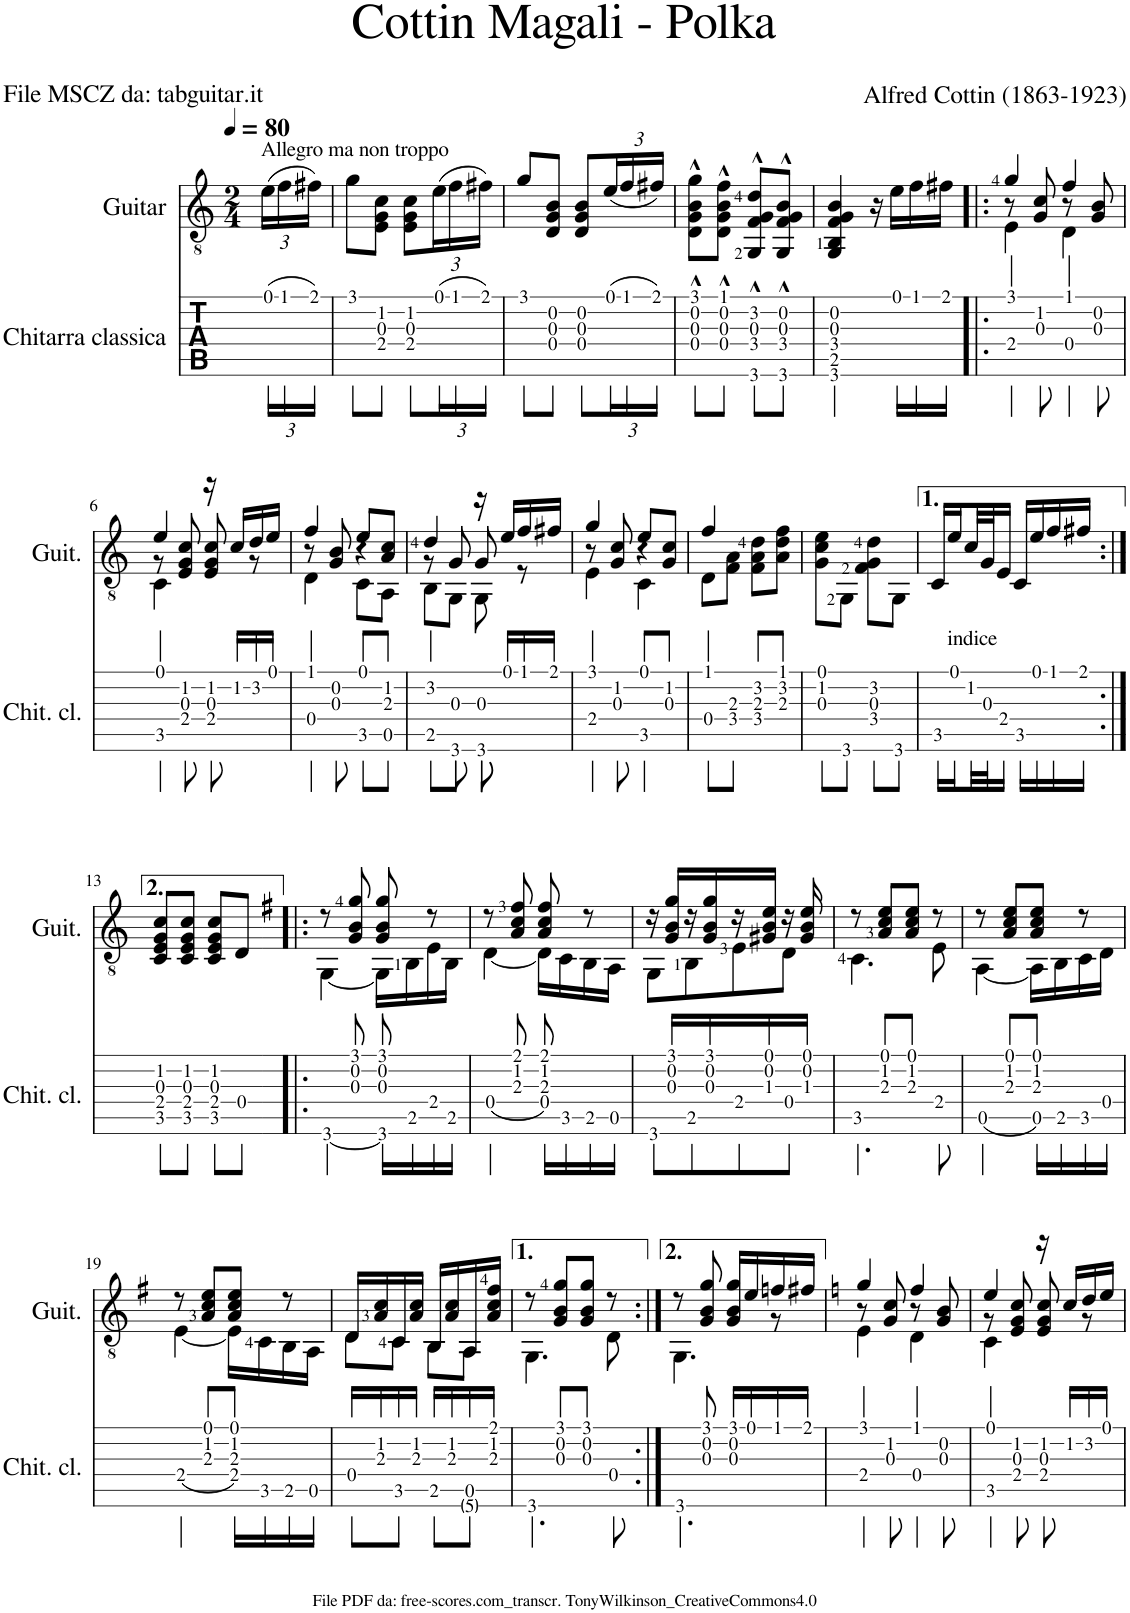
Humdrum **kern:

**kern	**kern
*part2	*part1
*staff2	*staff1
*I"Chitarra classica	*I"Guitar
*I'Chit. cl.	*I'Guit.
*stria6	*
*	*clefGv2
*k[]	*k[]
*M2/4	*M2/4
*MM80	*MM80
*Xbrackettup	*Xbrackettup
=	=
!	!LO:TX:a:t=Allegro ma non troppo
(24e\LL	(24e\LL
24f\	24f\
24f#X\JJ)	24f#X\JJ)
=1	=1
8g\L	8g\L
8E\ 8G\ 8c\J	8E\ 8G\ 8c\J
8E\ 8G\ 8c\L	8E\ 8G\ 8c\L
(24e\L	(24e\L
24f\	24f\
24f#X\JJ)	24f#X\JJ)
=2	=2
8g\L	8g/L
8D\ 8G\ 8B\J	8D/ 8G/ 8B/J
8D\ 8G\ 8B\L	8D/ 8G/ 8B/L
(24e\L	(24e/L
24f\	24f/
24f#X\JJ)	24f#X/JJ)
=3	=3
8D\^^ 8G\^^ 8B\^^ 8g\^^L	8D\^^ 8G\^^ 8B\^^ 8g\^^L
8D\^^ 8G\^^ 8B\^^ 8f\^^J	8D\^^ 8G\^^ 8B\^^ 8f\^^J
8GG\^^ 8F\^^ 8G\^^ 8d\^^L	8GG/^^ 8F/^^ 8G/^^ 8d/^^L
8GG\^^ 8F\^^ 8G\^^ 8B\^^J	8GG/^^ 8F/^^ 8G/^^ 8B/^^J
=4	=4
4GG\ 4BB\ 4F\ 4G\ 4B\	4GG/ 4BB/ 4F/ 4G/ 4B/
16r	16r
16e\LL	16e\LL
16f\	16f\
16f#X\JJ	16f#X\JJ
=5!|:	=5!|:
*^	*^
*	*^	*	*^
4g/	8r	4E\	4g/	8r	4E\
.	8G\ 8c\	.	.	8G/ 8c/	.
4f/	8r	4D\	4f/	8r	4D\
.	8G\ 8B\	.	.	8G/ 8B/	.
!!LO:LB:g=z	!!	!!
=6	=6	=6	=6	=6	=6
4e/	8r	4C\	4e/	8r	4C\
.	8E\ 8G\ 8c\	.	.	8E/ 8G/ 8c/	.
16r	8E\ 8G\ 8c\	4ryy	16r	8E/ 8G/ 8c/	4ryy
16c/LL	.	.	16c/LL	.	.
16d/	8r	.	16d/	8r	.
16e/JJ	.	.	16e/JJ	.	.
=7	=7	=7	=7	=7	=7
4f/	8r	4D\	4f/	8r	4D\
.	8G\ 8B\	.	.	8G/ 8B/	.
8e/L	4r	8C\L	8e/L	4r	8C\L
8A/ 8c/J	.	8AA\J	8A/ 8c/J	.	8AA\J
=8	=8	=8	=8	=8	=8
4d/	8r	8BB\L	4d/	8r	8BB\L
.	8G\	8GG\J	.	8G/	8GG\J
16r	8G\	8GG\	16r	8G/	8GG\
16e/LL	.	.	16e/LL	.	.
16f/	8ryy	8r	16f/	8ryy	8r
16f#X/JJ	.	.	16f#X/JJ	.	.
=9	=9	=9	=9	=9	=9
4g/	8r	4E\	4g/	8r	4E\
.	8G\ 8c\	.	.	8G/ 8c/	.
8e/L	4r	4C\	8e/L	4r	4C\
8G/ 8c/J	.	.	8G/ 8c/J	.	.
*	*v	*v	*	*	*
*	*	*	*v	*v
=10	=10	=10	=10
4f/	8D\L	4f/	8D\L
.	8F\ 8A\J	.	8F\ 8A\J
8F/ 8A/ 8d/L	4ryy	8F\ 8A\ 8d\L	4ryy
8A/ 8d/ 8f/J	.	8A\ 8d\ 8f\J	.
*v	*v	*	*
*	*v	*v
=11	=11
8G\ 8c\ 8e\L	8G\ 8c\ 8e\L
8GG\J	8GG\J
8F\ 8G\ 8d\L	8F\ 8G\ 8d\L
8GG\J	8GG\J
=12	=12
16C\LL	16C/LL
!LO:TX:a:t=indice	!
16e\	16e/
32c\L	32c/L
32G\J	32G/J
16E\JJ	16E/JJ
16C\LL	16C/LL
16e\	16e/
16f\	16f/
16f#X\JJ	16f#X/JJ
!!LO:LB:g=z
=13:|!	=13:|!
8C\ 8E\ 8G\ 8c\L	8C/ 8E/ 8G/ 8c/L
8C\ 8E\ 8G\ 8c\J	8C/ 8E/ 8G/ 8c/J
8C\ 8E\ 8G\ 8c\L	8C/ 8E/ 8G/ 8c/L
8D\J	8D/J
=14!|:	=14!|:
*k[f#]	*k[f#]
*^	*^
8r	[4GG\	8r	[4GG\
8G/ 8B/ 8g/	.	8G/ 8B/ 8g/	.
8G/ 8B/ 8g/	16GG\LL]	8G/ 8B/ 8g/	16GG\LL]
.	16BB\	.	16BB\
8r	16E\	8r	16E\
.	16BB\JJ	.	16BB\JJ
=15	=15	=15	=15
8r	[4D\	8r	[4D\
8A/ 8c/ 8f#/	.	8A/ 8c/ 8f#/	.
8A/ 8c/ 8f#/	16D\LL]	8A/ 8c/ 8f#/	16D\LL]
.	16C\	.	16C\
8r	16BB\	8r	16BB\
.	16AA\JJ	.	16AA\JJ
=16	=16	=16	=16
16r	8GG\L	16r	8GG\L
16G/ 16B/ 16g/LL	.	16G/ 16B/ 16g/LL	.
16r	8BB\	16r	8BB\
16G/ 16B/ 16g/	.	16G/ 16B/ 16g/	.
16r	8E\	16r	8E\
16G#X/ 16B/ 16e/	.	16G#X/ 16B/ 16e/JJ	.
16r	8D\J	16r	8D\J
16G#/ 16B/ 16e/JJ	.	16G#/ 16B/ 16e/	.
=17	=17	=17	=17
8r	4.C\	8r	4.C\
8A/ 8c/ 8e/L	.	8A/ 8c/ 8e/L	.
8A/ 8c/ 8e/J	.	8A/ 8c/ 8e/J	.
8r	8E\	8r	8E\
=18	=18	=18	=18
8r	[4AA\	8r	[4AA\
8A/ 8c/ 8e/L	.	8A/ 8c/ 8e/L	.
8A/ 8c/ 8e/J	16AA\LL]	8A/ 8c/ 8e/J	16AA\LL]
.	16BB\	.	16BB\
8r	16C\	8r	16C\
.	16D\JJ	.	16D\JJ
!!LO:LB:g=z	!!
=19	=19	=19	=19
8r	[4E\	8r	[4E\
8A/ 8c/ 8e/L	.	8A/ 8c/ 8e/L	.
8A/ 8c/ 8e/J	16E\LL]	8A/ 8c/ 8e/J	16E\LL]
.	16C\	.	16C\
8r	16BB\	8r	16BB\
.	16AA\JJ	.	16AA\JJ
=20	=20	=20	=20
16D/LL	8D\L	16D/LL	8D\L
16A/ 16c/	.	16A/ 16c/	.
16C/	8C\J	16C/	8C\J
16A/ 16c/JJ	.	16A/ 16c/JJ	.
16BB/LL	8BB\L	16BB/LL	8BB\L
16A/ 16c/	.	16A/ 16c/	.
16AA/	8AA\J	16AA/	8AA\J
16A/ 16c/ 16f#/JJ	.	16A/ 16c/ 16f#/JJ	.
=21	=21	=21	=21
8r	4.GG\	8r	4.GG\
8G/ 8B/ 8g/L	.	8G/ 8B/ 8g/L	.
8G/ 8B/ 8g/J	.	8G/ 8B/ 8g/J	.
8r	8D\	8r	8D\
=22:|!	=22:|!	=22:|!	=22:|!
8r	4.GG\	8r	4.GG\
8G/ 8B/ 8g/	.	8G/ 8B/ 8g/	.
16G/ 16B/ 16g/LL	.	16G/ 16B/ 16g/LL	.
16e/	.	16e/	.
16fn/	8r	16fn/	8r
16f#X/JJ	.	16f#X/JJ	.
*v	*v	*	*
*	*v	*v
=23	=23
*k[]	*k[]
*^	*^
*	*^	*	*^
4g/	8r	4E\	4g/	8r	4E\
.	8G\ 8c\	.	.	8G/ 8c/	.
4f/	8r	4D\	4f/	8r	4D\
.	8G\ 8B\	.	.	8G/ 8B/	.
=24	=24	=24	=24	=24	=24
4e/	8r	4C\	4e/	8r	4C\
.	8E\ 8G\ 8c\	.	.	8E/ 8G/ 8c/	.
16r	8E\ 8G\ 8c\	4ryy	16r	8E/ 8G/ 8c/	4ryy
16c/LL	.	.	16c/LL	.	.
16d/	8r	.	16d/	8r	.
16e/JJ	.	.	16e/JJ	.	.
*v	*v	*v	*	*	*
*	*v	*v	*v
=	=
*-	*-
